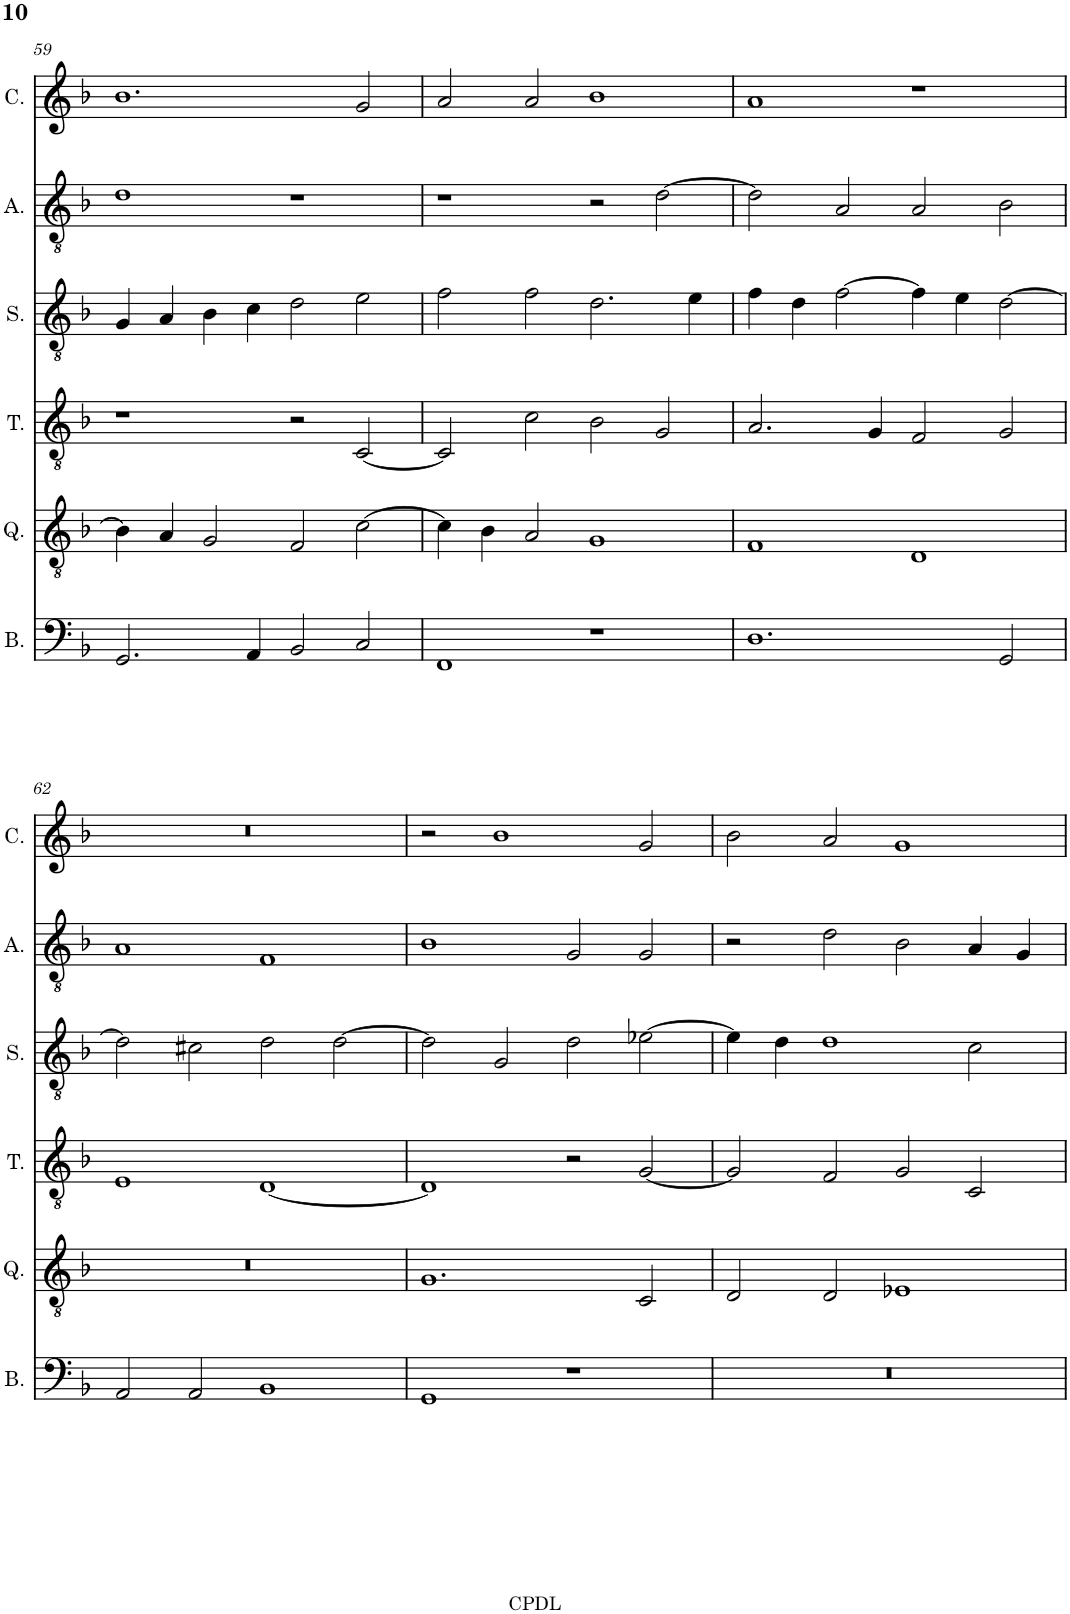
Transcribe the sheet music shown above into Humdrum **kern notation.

**kern	**kern	**kern	**kern	**kern	**kern
*part6	*part5	*part4	*part3	*part2	*part1
*staff6	*staff5	*staff4	*staff3	*staff2	*staff1
*I"Bassus	*I"Quintus	*I"Tenor	*I"Sextus	*I"Altus	*I"Cantus
*I'B.	*I'Q.	*I'T.	*I'S.	*I'A.	*I'C.
!!LO:PB:g=z
*clefF4	*clefGv2	*clefGv2	*clefGv2	*clefGv2	*clefG2
*k[b-]	*k[b-]	*k[b-]	*k[b-]	*k[b-]	*k[b-]
*F:	*F:	*F:	*F:	*F:	*F:
*M4/2	*M4/2	*M4/2	*M4/2	*M4/2	*M4/2
=59	=59	=59	=59	=59	=59
2.GG/	4B-\]	1r	4G/	1d	1.b-
.	4A/	.	4A/	.	.
.	2G/	.	4B-\	.	.
4AA/	.	.	4c\	.	.
2BB-/	2F/	2r	2d\	1r	.
2C/	[2c\	[2C/	2e\	.	2g/
=60	=60	=60	=60	=60	=60
1FF	4c\]	2C/]	2f\	1r	2a/
.	4B-\	.	.	.	.
.	2A/	2c\	2f\	.	2a/
1r	1G	2B-\	2.d\	2r	1b-
.	.	2G/	.	[2d\	.
.	.	.	4e\	.	.
=61	=61	=61	=61	=61	=61
1.D	1F	2.A/	4f\	2d\]	1a
.	.	.	4d\	.	.
.	.	.	[2f\	2A/	.
.	.	4G/	.	.	.
.	1D	2F/	4f\]	2A/	1r
.	.	.	4e\	.	.
2GG/	.	2G/	[2d\	2B-\	.
!!LO:LB:g=z
=62	=62	=62	=62	=62	=62
2AA/	0r	1E	2d\]	1A	0r
2AA/	.	.	2c#X\	.	.
1BB-	.	[1D	2d\	1F	.
.	.	.	[2d\	.	.
=63	=63	=63	=63	=63	=63
1GG	1.G	1D]	2d\]	1B-	2r
.	.	.	2G/	.	1b-
1r	.	2r	2d\	2G/	.
.	2C/	[2G/	[2e-X\	2G/	2g/
=64	=64	=64	=64	=64	=64
0r	2D/	2G/]	4e-\]	2r	2b-\
.	.	.	4d\	.	.
.	2D/	2F/	1d	2d\	2a/
.	1E-X	2G/	.	2B-\	1g
.	.	2C/	2c\	4A/	.
.	.	.	.	4G/	.
=	=	=	=	=	=
*-	*-	*-	*-	*-	*-
